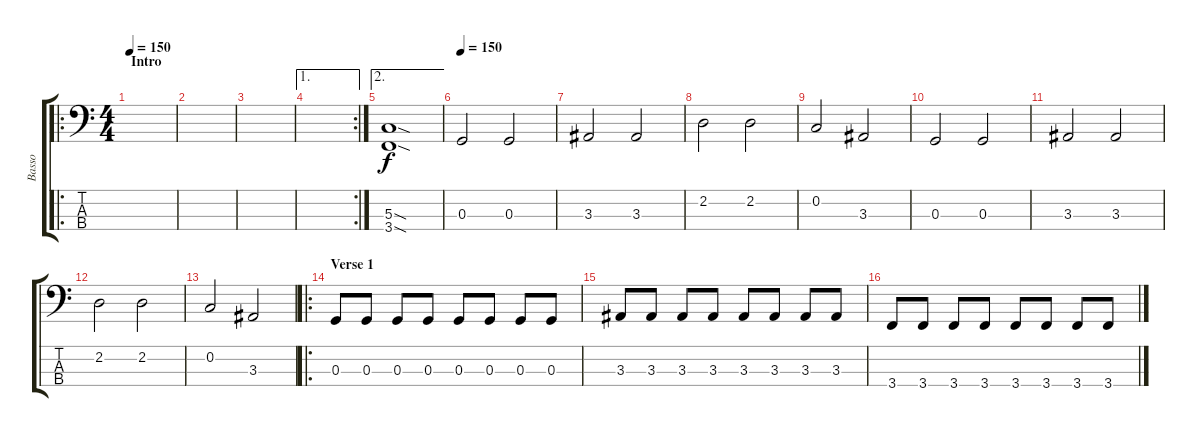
\track ("Basso" "Basso") {instrument slapbass2}
\staff {score tabs}
\tuning (F2 C2 G1 D1) {hide}
\ro
\ts (4 4)
\section ("" "Intro")
\tempo 150
\clef f4
\ks c
|
|
|
\ae 1
\rc 2
|
\ae 2
(5.3{sod} 3.4{sod}).1 |
\tempo 150
0.3.2 0.3.2 |
3.3.2 3.3.2 |
2.2.2 2.2.2 |
0.2.2 3.3.2 |
0.3.2 0.3.2 |
3.3.2 3.3.2 |
2.2.2 2.2.2 |
0.2.2 3.3.2 |
\ro
\section ("" "Verse 1")
0.3.8 0.3.8 0.3.8 0.3.8 0.3.8 0.3.8 0.3.8 0.3.8 |
3.3.8 3.3.8 3.3.8 3.3.8 3.3.8 3.3.8 3.3.8 3.3.8 |
3.4.8 3.4.8 3.4.8 3.4.8 3.4.8 3.4.8 3.4.8 3.4.8
